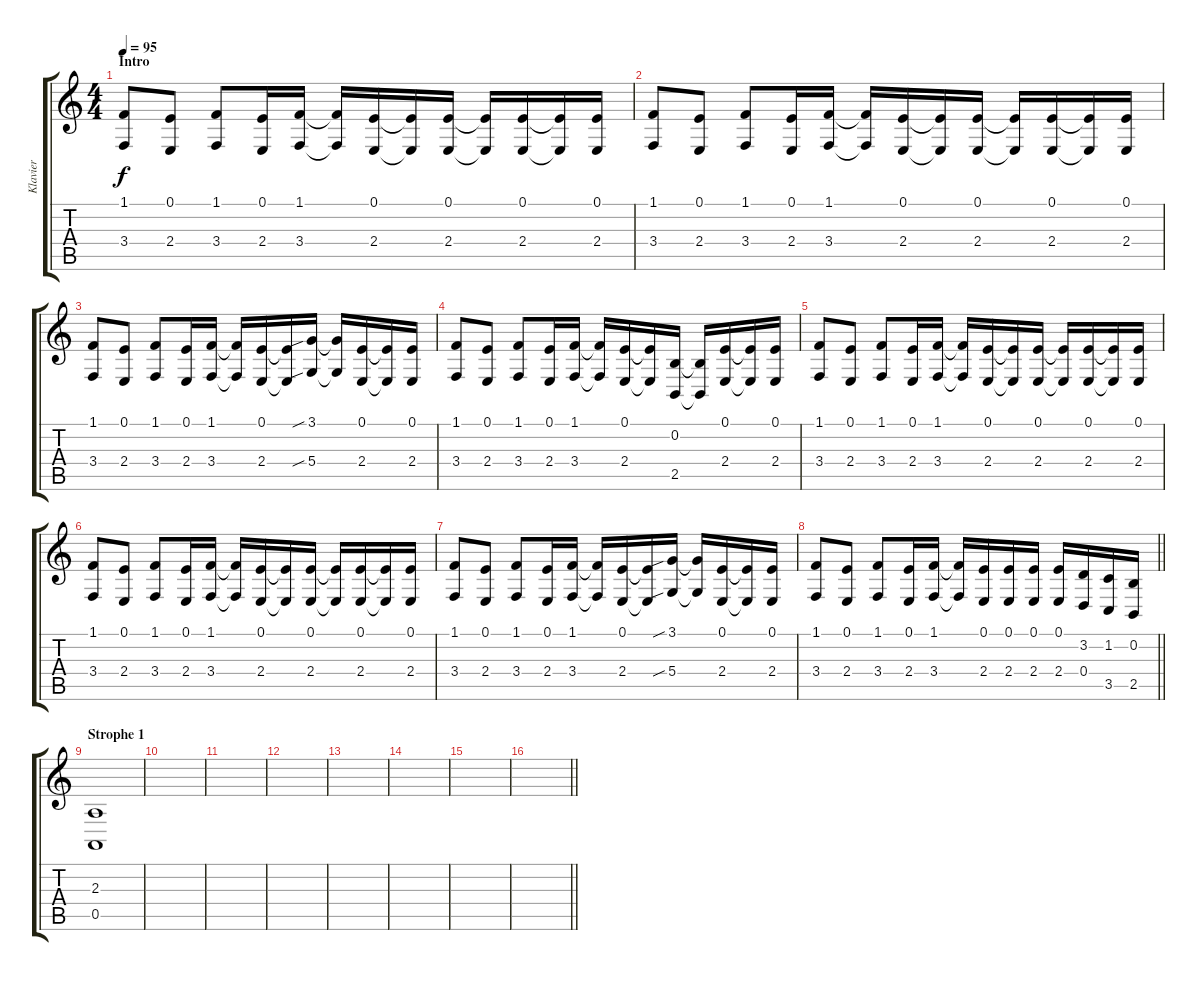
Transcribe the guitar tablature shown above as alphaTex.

\track ("Klavier" "Klavier") {instrument electricgrandpiano}
\staff {score tabs}
\tuning (E4 B3 G3 D3 A2 E2) {hide}
\ts (4 4)
\section ("" "Intro")
\tempo 95
\clef g2
\ks c
(1.1 3.4).8{dy f instrument electricgrandpiano} (0.1 2.4).8 (1.1 3.4).8 (0.1 2.4).16 (1.1 3.4).16 (1.1{t} 3.4{t}).16 (0.1 2.4).16 (0.1{t} 2.4{t}).16 (0.1 2.4).16 (0.1{t} 2.4{t}).16 (0.1 2.4).16 (0.1{t} 2.4{t}).16 (0.1 2.4).16 |
(1.1 3.4).8 (0.1 2.4).8 (1.1 3.4).8 (0.1 2.4).16 (1.1 3.4).16 (1.1{t} 3.4{t}).16 (0.1 2.4).16 (0.1{t} 2.4{t}).16 (0.1 2.4).16 (0.1{t} 2.4{t}).16 (0.1 2.4).16 (0.1{t} 2.4{t}).16 (0.1 2.4).16 |
(1.1 3.4).8 (0.1 2.4).8 (1.1 3.4).8 (0.1 2.4).16 (1.1 3.4).16 (1.1{t} 3.4{t}).16 (0.1 2.4).16 (0.1{t} 2.4{t}).16 (3.1{sib} 5.4{sib}).16 (3.1{t} 5.4{t}).16 (0.1 2.4).16 (0.1{t} 2.4{t}).16 (0.1 2.4).16 |
(1.1 3.4).8 (0.1 2.4).8 (1.1 3.4).8 (0.1 2.4).16 (1.1 3.4).16 (1.1{t} 3.4{t}).16 (0.1 2.4).16 (0.1{t} 2.4{t}).16 (0.2 2.5).16 (0.2{t} 2.5{t}).16 (0.1 2.4).16 (0.1{t} 2.4{t}).16 (0.1 2.4).16 |
(1.1 3.4).8 (0.1 2.4).8 (1.1 3.4).8 (0.1 2.4).16 (1.1 3.4).16 (1.1{t} 3.4{t}).16 (0.1 2.4).16 (0.1{t} 2.4{t}).16 (0.1 2.4).16 (0.1{t} 2.4{t}).16 (0.1 2.4).16 (0.1{t} 2.4{t}).16 (0.1 2.4).16 |
(1.1 3.4).8 (0.1 2.4).8 (1.1 3.4).8 (0.1 2.4).16 (1.1 3.4).16 (1.1{t} 3.4{t}).16 (0.1 2.4).16 (0.1{t} 2.4{t}).16 (0.1 2.4).16 (0.1{t} 2.4{t}).16 (0.1 2.4).16 (0.1{t} 2.4{t}).16 (0.1 2.4).16 |
(1.1 3.4).8 (0.1 2.4).8 (1.1 3.4).8 (0.1 2.4).16 (1.1 3.4).16 (1.1{t} 3.4{t}).16 (0.1 2.4).16 (0.1{t} 2.4{t}).16 (3.1{sib} 5.4{sib}).16 (3.1{t} 5.4{t}).16 (0.1 2.4).16 (0.1{t} 2.4{t}).16 (0.1 2.4).16 |
\barLineRight lightlight
(1.1 3.4).8 (0.1 2.4).8 (1.1 3.4).8 (0.1 2.4).16 (1.1 3.4).16 (1.1{t} 3.4{t}).16 (0.1 2.4).16 (0.1 2.4).16 (0.1 2.4).16 (0.1 2.4).16 (3.2 0.4).16 (1.2 3.5).16 (0.2 2.5).16 |
\section ("" "Strophe 1")
(2.3 0.5).1 |
|
|
|
|
|
|
\barLineRight lightlight
